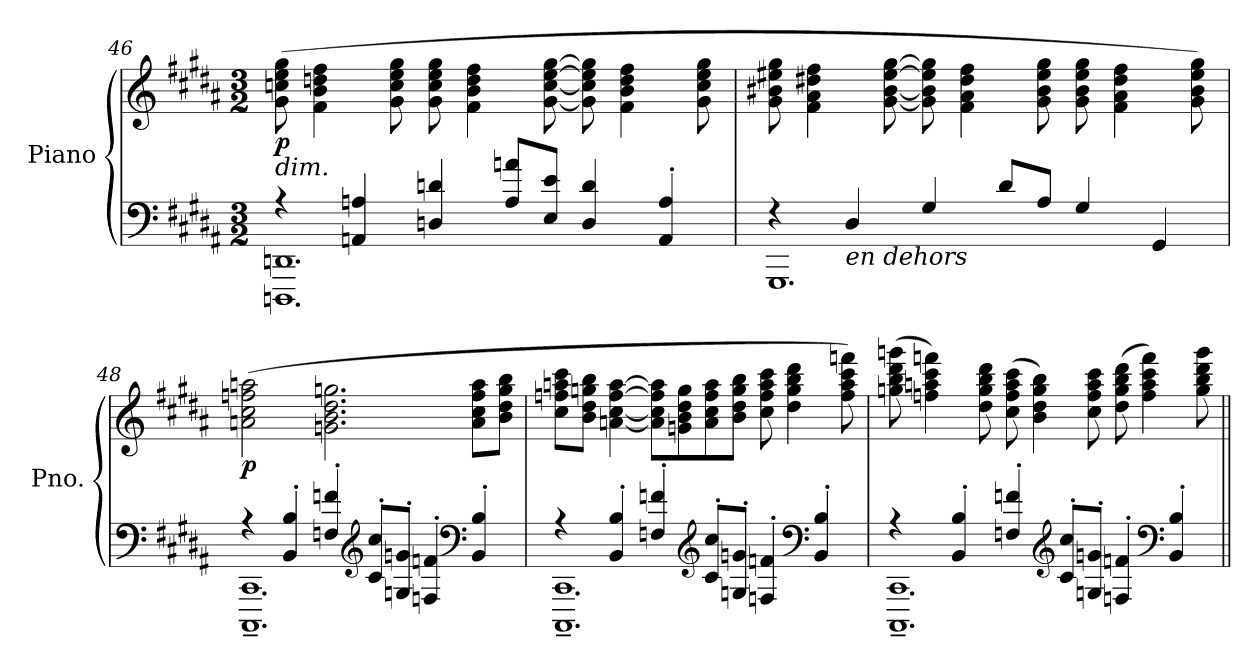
**kern	**kern	**dynam
*part1	*part1	*part1
*staff2	*staff1	*staff1/2
*I"Piano	*	*
*I'Pno.	*	*
!!LO:PB:g=z
*clefF4	*clefG2	*
*k[f#c#g#d#a#]	*k[f#c#g#d#a#]	*
*M3/2	*M3/2	*
=46	=46	=46
*^	*	*
!	!	!LO:TX:b:i:t=dim.	!
!	!	!	!LO:DY:b
4r	1.DDDn 1.DDn	(>8g#\ 8ccn\ 8ee\ 8gg#\	p
.	.	4f#\ 4b\ 4ddn\ 4ff#\	.
4AAn/ 4An/	.	.	.
.	.	8g#\ 8cc\ 8ee\ 8gg#\	.
4Dn/ 4dn/	.	8g#\ 8cc\ 8ee\ 8gg#\	.
.	.	4f#\ 4b\ 4dd\ 4ff#\	.
8A/ 8an/L	.	.	.
8E/ 8e/J	.	[8g#\ [8cc\ [8ee\ [8gg#\	.
4D/ 4d/	.	8g#\] 8cc\] 8ee\] 8gg#\]	.
.	.	4f#\ 4b\ 4dd\ 4ff#\	.
4AA/' 4A/'	.	.	.
.	.	8g#\ 8cc\ 8ee\ 8gg#\	.
=47	=47	=47	=47
!	!	!	!LO:DY:b
4r	1.GGG#	8g#\ 8b#X\ 8ee#X\ 8gg#\	other-dynamics
.	.	4f#\ 4a#\ 4dd#X\ 4ff#\	.
!LO:TX:b:i:t=en dehors	!	!	!
4D#/	.	.	.
.	.	[8g#\ [8b#\ [8ee#\ [8gg#\	.
4G#/	.	8g#\] 8b#\] 8ee#\] 8gg#\]	.
.	.	4f#\ 4a#\ 4dd#\ 4ff#\	.
8d#/L	.	.	.
8A#/J	.	8g#\ 8b#\ 8ee#\ 8gg#\	.
4G#/	.	8g#\ 8b#\ 8ee#\ 8gg#\	.
.	.	4f#\ 4a#\ 4dd#\ 4ff#\	.
4GG#/	.	.	.
.	.	8g#\ 8b#\ 8ee#\ 8gg#\)	.
=48	=48	=48	=48
!	!	!	!LO:DY:b
4r	1.CCC#~ 1.CC#~	(>2an\ 2cc#\ 2ffn\ 2aan\	p
4BB/' 4B/'	.	.	.
4Fn/' 4fn/'	.	2.gn\ 2.b\ 2.dd#\ 2.ggn\	.
*clefG2	*	*	*
8c#/' 8cc#/'L	.	.	.
8Gn/' 8gn/'J	.	.	.
4Fn/' 4fn/'	.	.	.
*clefF4	*	*	*
4BB/' 4B/'	.	8a\ 8cc#\ 8ff\ 8aa\L	.
.	.	8b\ 8dd#\ 8gg\ 8bb\J	.
!!LO:LB:g=z
=49	=49	=49	=49
4r	1.CCC#~ 1.CC#~	8cc#\ 8ffn\ 8aan\ 8ccc#\L	.
.	.	8b\ 8dd#\ 8ggn\ 8bb\J	.
4BB/' 4B/'	.	[4an\ [4cc#\ [4ff\ [4aa\	.
4Fn/' 4fn/'	.	8a\] 8cc#\] 8ff\] 8aa\]L	.
.	.	8gn\ 8b\ 8dd#\ 8gg\	.
*clefG2	*	*	*
8c#/' 8cc#/'L	.	8a\ 8cc#\ 8ff\ 8aa\	.
8Gn/' 8gn/'J	.	8b\ 8dd#\ 8gg\ 8bb\J	.
4Fn/' 4fn/'	.	8cc#\ 8ff\ 8aa\ 8ccc#\	.
.	.	4dd#\ 4gg\ 4bb\ 4ddd#\	.
*clefF4	*	*	*
4BB/' 4B/'	.	.	.
.	.	8ff\ 8aa\ 8ccc#\ 8fffn\)	.
=50	=50	=50	=50
4r	1.CCC#~ 1.CC#~	(>8ggn\ 8bb\ 8ddd#\ 8gggn\	.
.	.	4ffn\ 4aan\ 4ccc#\ 4fffn\)	.
4BB/' 4B/'	.	.	.
.	.	8dd#\ 8gg\ 8bb\ 8ddd#\	.
4Fn/' 4fn/'	.	(>8cc#\ 8ff\ 8aa\ 8ccc#\	.
.	.	4b\ 4dd#\ 4gg\ 4bb\)	.
*clefG2	*	*	*
8c#/' 8cc#/'L	.	.	.
8Gn/' 8gn/'J	.	8cc#\ 8ff\ 8aa\ 8ccc#\	.
4Fn/' 4fn/'	.	(>8dd#\ 8gg\ 8bb\ 8ddd#\	.
.	.	4ff\ 4aa\ 4ccc#\ 4fff\)	.
*clefF4	*	*	*
4BB/' 4B/'	.	.	.
.	.	8gg\ 8bb\ 8ddd#\ 8ggg\	.
*v	*v	*	*
=||	=||	=||
*-	*-	*-
